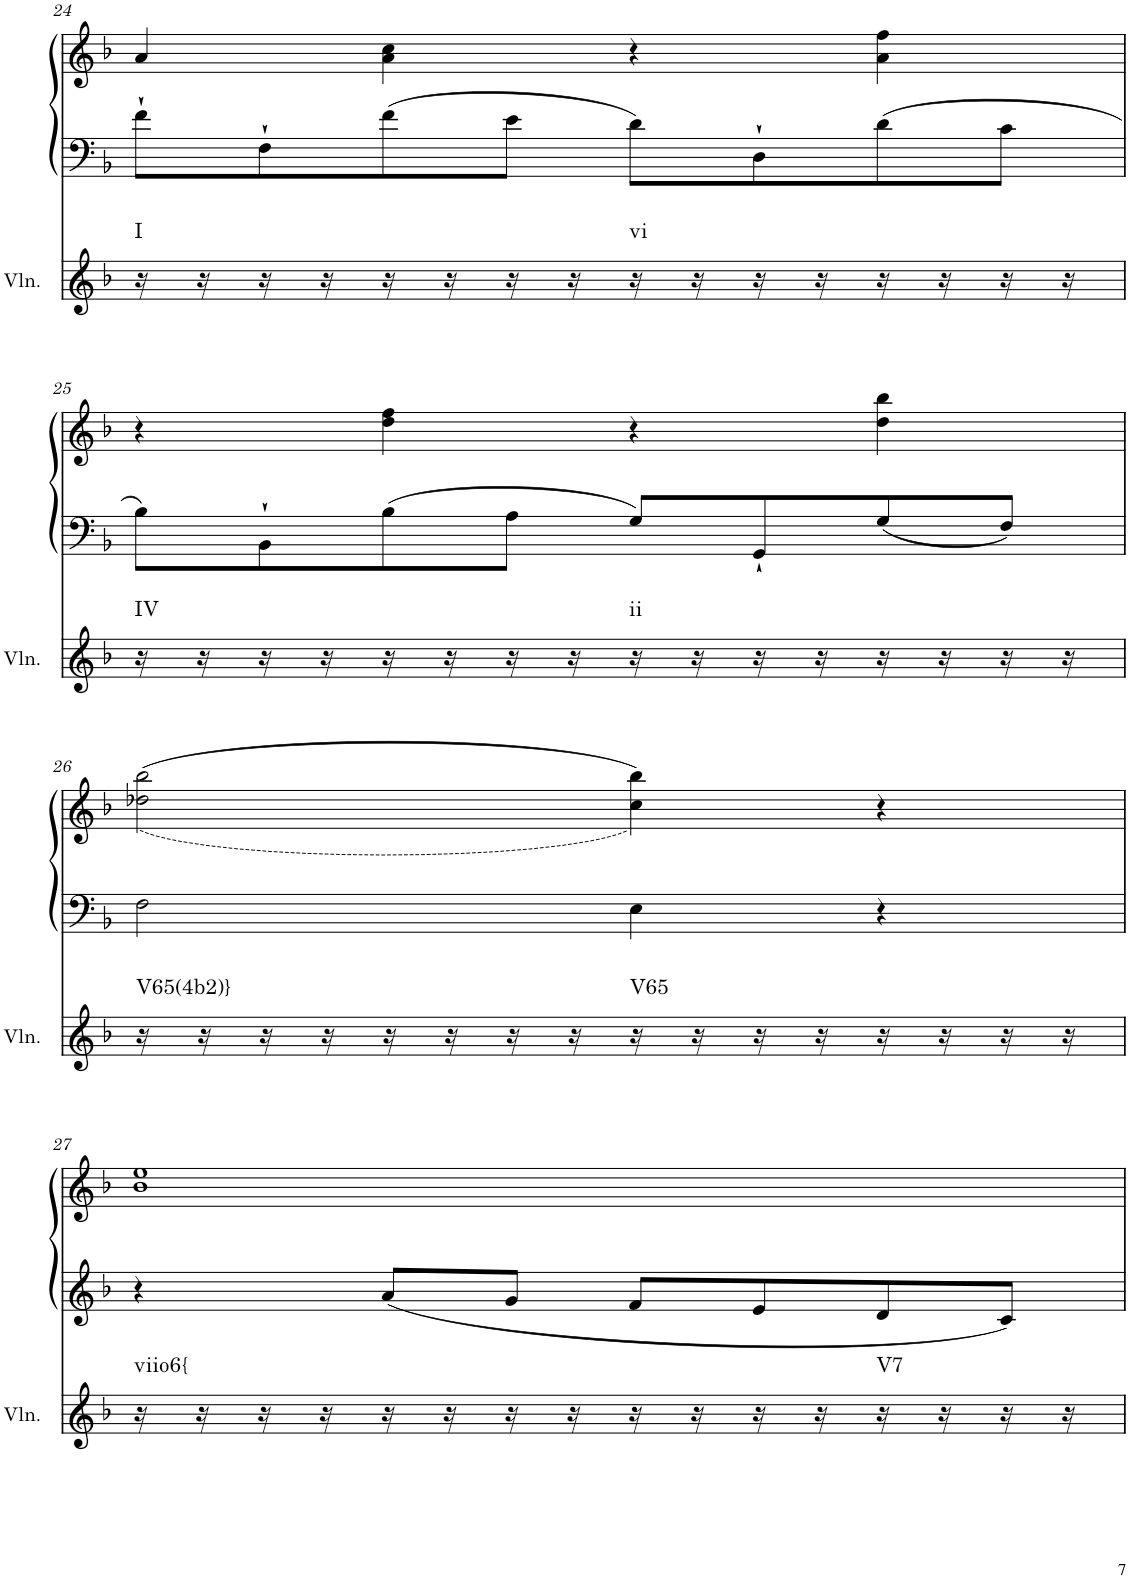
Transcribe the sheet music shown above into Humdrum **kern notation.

**kern	**harte	**kern	**kern
*part2	*part2	*part1	*part1
*staff3	*	*staff2	*staff1
*I"Violin	*	*I"unbenannt2	*
*I'Vln.	*	*	*
!!LO:PB:g=z
*clefG2	*	*clefF4	*clefG2
*k[b-]	*	*k[b-]	*k[b-]
*M2/2	*	*M2/2	*M2/2
=24	=24	=24	=24
!	!LO:H:kt=I	!	!
16r	N	8f`\L	4a/
16r	.	.	.
16r	.	8F`\	.
16r	.	.	.
16r	.	8f\	4a\ 4cc\
16r	.	.	.
16r	.	8e\J	.
16r	.	.	.
!	!LO:H:kt=vi	!	!
16r	N	8d\L	4r
16r	.	.	.
16r	.	8D`\	.
16r	.	.	.
16r	.	8d\	4a\ 4ff\
16r	.	.	.
16r	.	8c\J	.
16r	.	.	.
!!LO:LB:g=z
=25	=25	=25	=25
!	!LO:H:kt=IV	!	!
16r	N	8B-\L	4r
16r	.	.	.
16r	.	8BB-`\	.
16r	.	.	.
16r	.	8B-\	4dd\ 4ff\
16r	.	.	.
16r	.	8A\J	.
16r	.	.	.
!	!LO:H:kt=ii	!	!
16r	N	8G/L	4r
16r	.	.	.
16r	.	8GG`/	.
16r	.	.	.
16r	.	8G/	4dd\ 4bb-\
16r	.	.	.
16r	.	8F/J	.
16r	.	.	.
!!LO:LB:g=z
=26	=26	=26	=26
!	!LO:H:kt=V65(4b2)}	!	!
16r	N	2F\	((<2dd-X\ 2bb-\
16r	.	.	.
16r	.	.	.
16r	.	.	.
16r	.	.	.
16r	.	.	.
16r	.	.	.
16r	.	.	.
!	!LO:H:kt=V65	!	!
16r	N	4E\	4cc\ 4bb-\))
16r	.	.	.
16r	.	.	.
16r	.	.	.
16r	.	4r	4r
16r	.	.	.
16r	.	.	.
16r	.	.	.
!!LO:LB:g=z
=27	=27	=27	=27
!	!LO:H:kt=viio6{	!	!
16r	N	4r	1b- 1ee
16r	.	.	.
16r	.	.	.
16r	.	.	.
16r	.	8a/L	.
16r	.	.	.
16r	.	8g/J	.
16r	.	.	.
16r	.	8f/L	.
16r	.	.	.
16r	.	8e/	.
16r	.	.	.
!	!LO:H:kt=V7	!	!
16r	N	8d/	.
16r	.	.	.
16r	.	8c/J	.
16r	.	.	.
=	=	=	=
*-	*-	*-	*-
